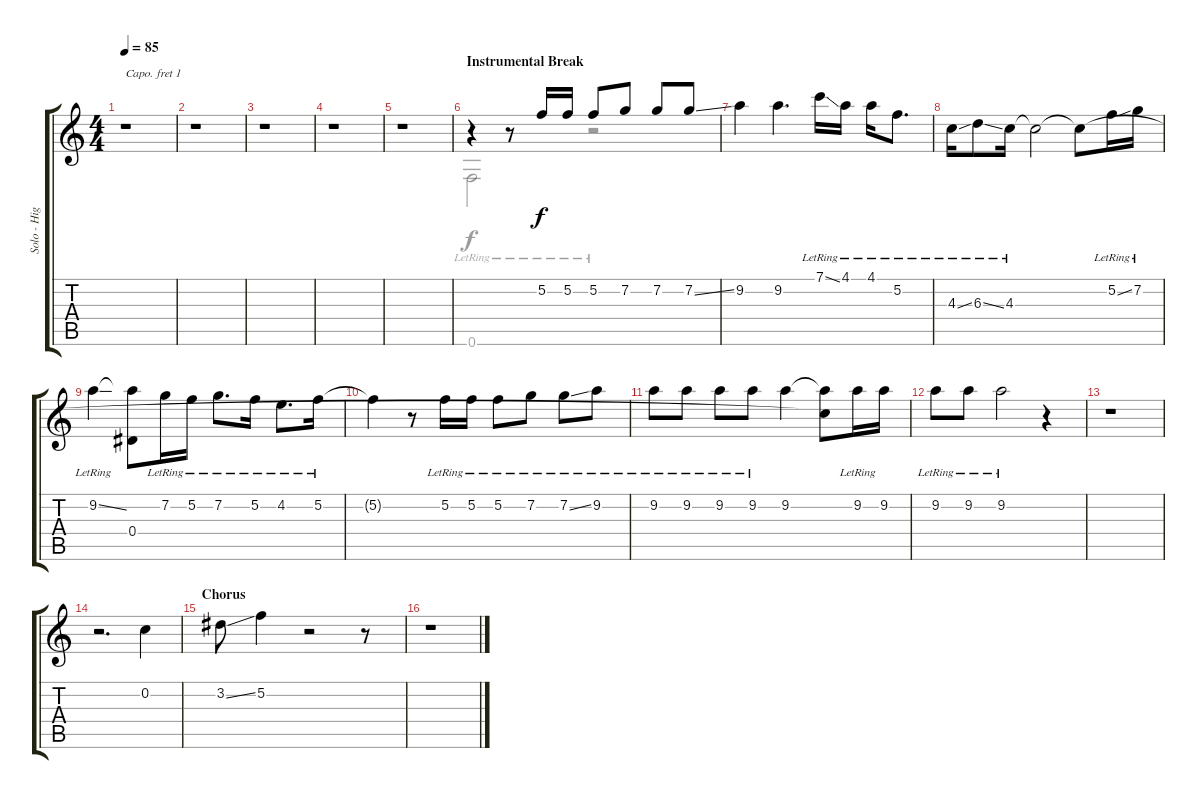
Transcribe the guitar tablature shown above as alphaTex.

\track ("Solo - High harmony" "Solo - Hig") {instrument acousticguitarsteel}
\staff {score tabs}
\capo 1
\tuning (E4 B3 G3 D3 A2 E2) {hide}
\voice
\ts (4 4)
\tempo 85
\clef g2
\ks c
r.1{dy f} |
r.1 |
r.1 |
r.1 |
r.1 |
\section ("" "Instrumental Break")
r.4 r.8 5.2.16 5.2.16 5.2.8 7.2.8 7.2.8 7.2{ss}.8 |
9.2.4 9.2.4{d} 7.1{ss lr}.16 4.1{lr}.16 4.1{lr}.16 5.2{lr}.8{d} |
4.3{ss lr}.16 6.3{ss lr}.8 4.3{lr}.16 4.3{t}.2 4.3{t}.8 5.2{ss lr}.16 7.2{lr}.16 |
9.2{ss lr}.4 (9.2{t} 0.4).8 7.2{lr}.16 5.2{lr}.16 7.2{lr}.8{d} 5.2{lr}.16 4.2{lr}.8{d} 5.2{lr}.16 |
5.2{t}.4 r.8 5.2{lr}.16 5.2{lr}.16 5.2{lr}.8 7.2{lr}.8 7.2{ss lr}.8 9.2{lr}.8 |
9.2{lr}.8 9.2{lr}.8 9.2{lr}.8 9.2{lr}.8 9.2.4 (9.2{t} 4.3{t}).8 9.2{lr}.16 9.2.16 |
9.2{lr}.8 9.2{lr}.8 9.2{lr}.2 r.4 |
r.1 |
r.2{d} 0.2.4 |
\section ("" "Chorus")
3.2{ss}.8 5.2.4 r.2 r.8 |
r.1
\voice
\clef g2
\ottava regular
\simile none
\ks c
|
|
|
|
|
0.6{lr}.2 r.2 |
|
|
|
|
|
|
|
|
|
